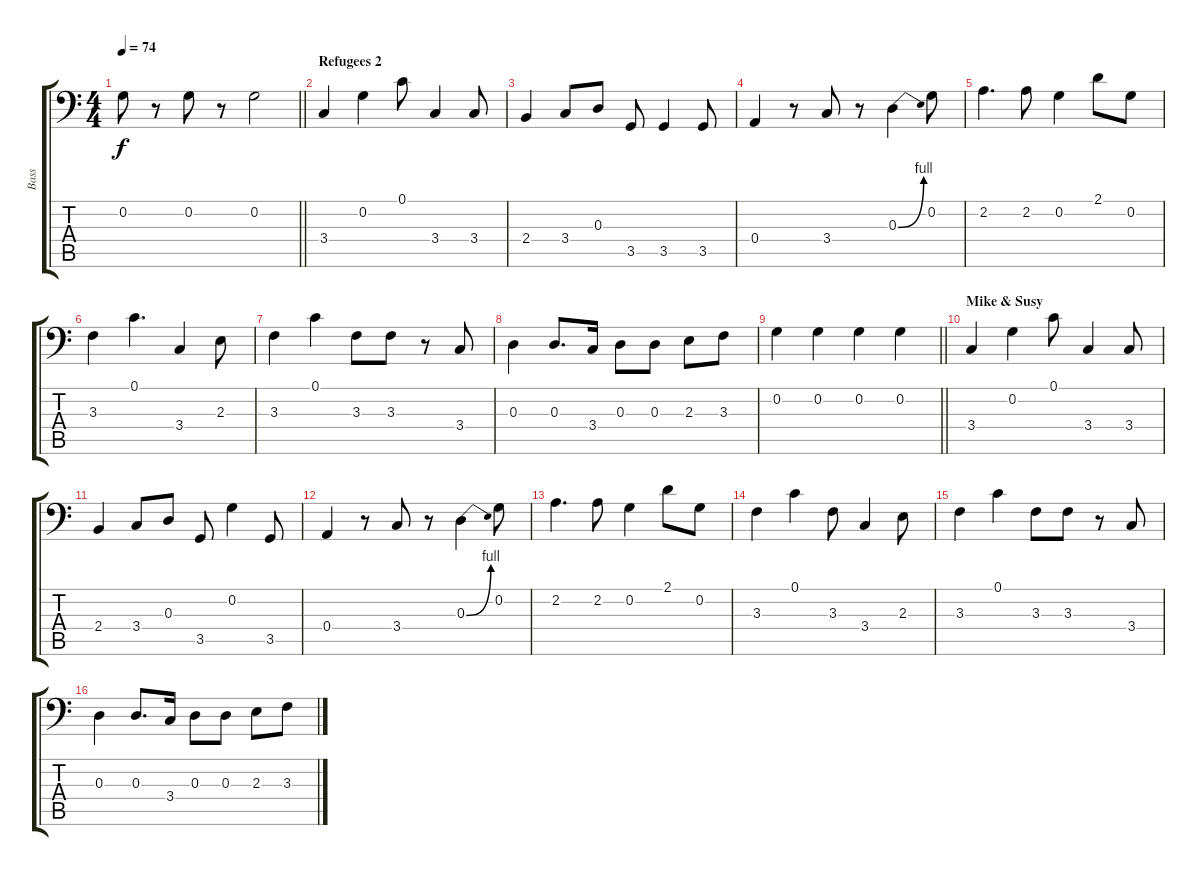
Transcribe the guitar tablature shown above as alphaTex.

\track ("Bass" "Bass") {instrument electricbassfinger}
\staff {score tabs}
\tuning (C3 G2 D2 A1 E1 B0) {hide}
\ts (4 4)
\tempo 74
\clef f4
\barLineRight lightlight
\ks c
0.2.8{dy f} r.8 0.2.8 r.8 0.2.2 |
\section ("" "Refugees 2")
3.4.4 0.2.4 0.1.8 3.4.4 3.4.8 |
2.4.4 3.4.8 0.3.8 3.5.8 3.5.4 3.5.8 |
0.4.4 r.8 3.4.8 r.8 0.3{be (bend 0 0 60 4)}.4 0.2.8 |
2.2.4{d} 2.2.8 0.2.4 2.1.8 0.2.8 |
3.3.4 0.1.4{d} 3.4.4 2.3.8 |
3.3.4 0.1.4 3.3.8 3.3.8 r.8 3.4.8 |
0.3.4 0.3.8{d} 3.4.16 0.3.8 0.3.8 2.3.8 3.3.8 |
\barLineRight lightlight
0.2.4 0.2.4 0.2.4 0.2.4 |
\section ("" "Mike & Susy")
3.4.4 0.2.4 0.1.8 3.4.4 3.4.8 |
2.4.4 3.4.8 0.3.8 3.5.8 0.2.4 3.5.8 |
0.4.4 r.8 3.4.8 r.8 0.3{be (bend 0 0 60 4)}.4 0.2.8 |
2.2.4{d} 2.2.8 0.2.4 2.1.8 0.2.8 |
3.3.4 0.1.4 3.3.8 3.4.4 2.3.8 |
3.3.4 0.1.4 3.3.8 3.3.8 r.8 3.4.8 |
0.3.4 0.3.8{d} 3.4.16 0.3.8 0.3.8 2.3.8 3.3.8
